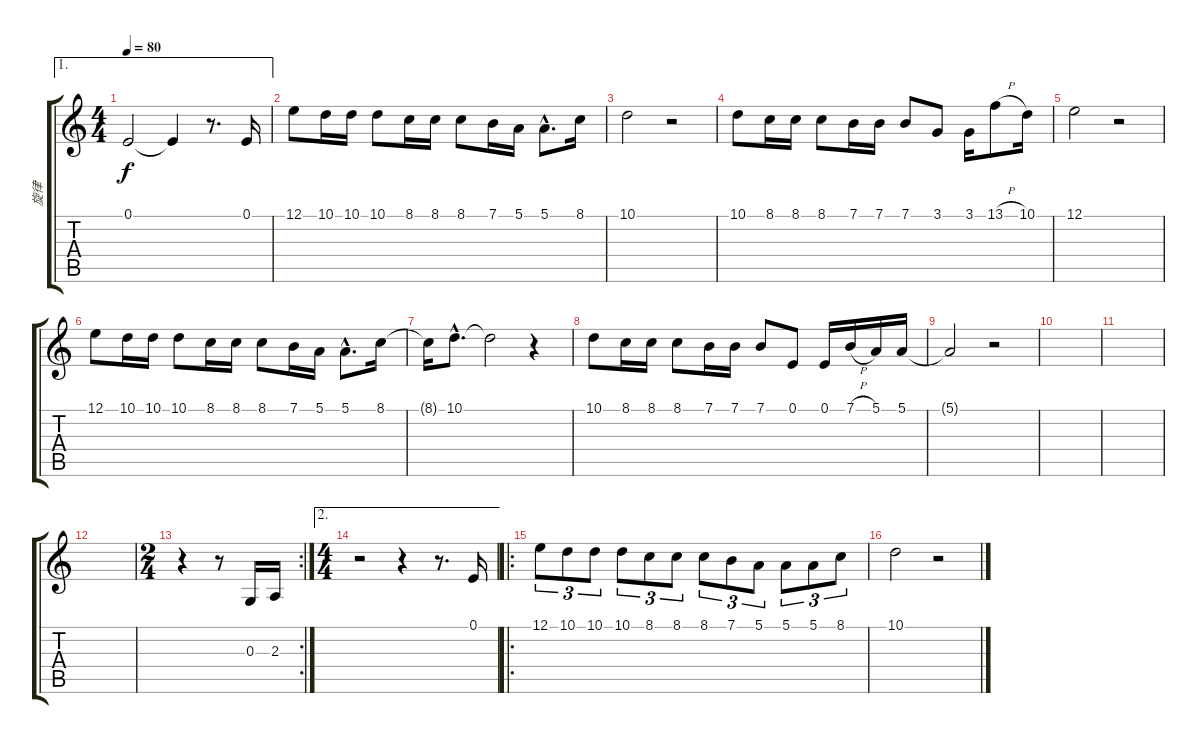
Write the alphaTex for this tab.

\track ("旋律" "旋律") {instrument acousticgrandpiano}
\staff {score tabs}
\tuning (E4 B3 G3 D3 A2 E2) {hide}
\ae 1
\ts (4 4)
\tempo 80
\clef g2
\ks c
0.1.2{dy f} 0.1{t}.4 r.8{d} 0.1.16 |
12.1.8 10.1.16 10.1.16 10.1.8 8.1.16 8.1.16 8.1.8 7.1.16 5.1.16 5.1{hac}.8{d} 8.1.16 |
10.1.2 r.2 |
10.1.8 8.1.16 8.1.16 8.1.8 7.1.16 7.1.16 7.1.8 3.1.8 3.1.16 13.1{h}.8 10.1.16 |
12.1.2 r.2 |
12.1.8 10.1.16 10.1.16 10.1.8 8.1.16 8.1.16 8.1.8 7.1.16 5.1.16 5.1{hac}.8{d} 8.1.16 |
8.1{t}.16 10.1{hac}.8{d} 10.1{t}.2 r.4 |
10.1.8 8.1.16 8.1.16 8.1.8 7.1.16 7.1.16 7.1.8 0.1.8 0.1.16 7.1{h}.16 5.1.16 5.1.16 |
5.1{t}.2 r.2 |
|
|
|
\rc 2
\ts (2 4)
r.4 r.8 0.3.16 2.3.16 |
\ae 2
\ts (4 4)
r.2 r.4 r.8{d} 0.1.16 |
\ro
12.1.8{tu (3 2)} 10.1.8{tu (3 2)} 10.1.8{tu (3 2)} 10.1.8{tu (3 2)} 8.1.8{tu (3 2)} 8.1.8{tu (3 2)} 8.1.8{tu (3 2)} 7.1.8{tu (3 2)} 5.1.8{tu (3 2)} 5.1.8{tu (3 2)} 5.1.8{tu (3 2)} 8.1.8{tu (3 2)} |
10.1.2 r.2
